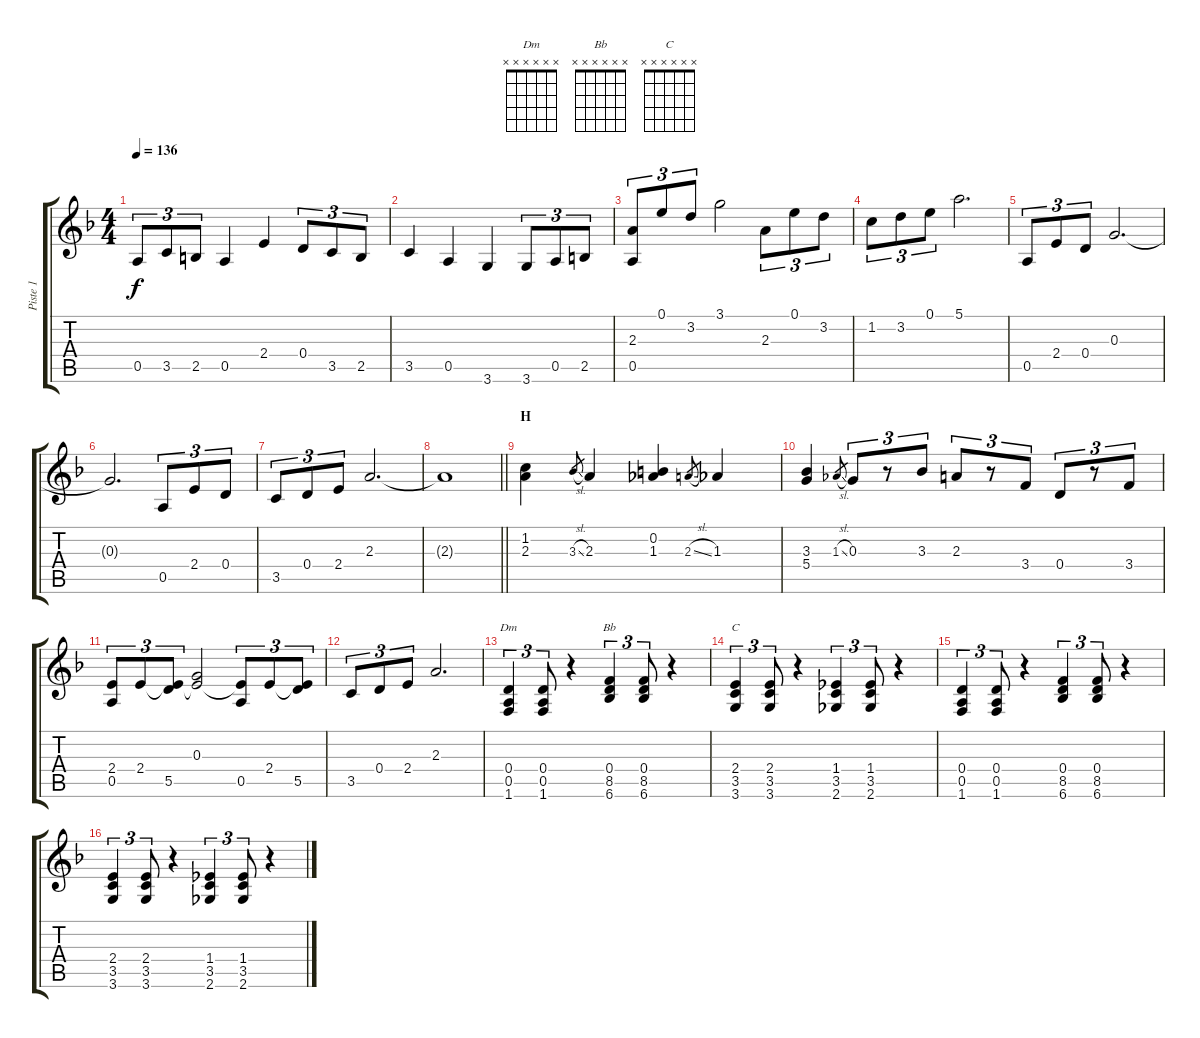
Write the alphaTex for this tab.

\track ("Piste 1" "Piste 1") {instrument acousticguitarsteel}
\staff {score tabs}
\tuning (E4 B3 G3 D3 A2 E2) {hide}
\chord ("Dm" x x x x x x)
\chord ("Bb" x x x x x x)
\chord ("C" x x x x x x)
\ts (4 4)
\tempo 136
\clef g2
\ks f
0.5.8{tu (3 2) dy f} 3.5.8{tu (3 2)} 2.5.8{tu (3 2)} 0.5.4 2.4.4 0.4.8{tu (3 2)} 3.5.8{tu (3 2)} 2.5.8{tu (3 2)} |
3.5.4 0.5.4 3.6.4 3.6.8{tu (3 2)} 0.5.8{tu (3 2)} 2.5.8{tu (3 2)} |
(2.3 0.5).8{tu (3 2)} 0.1.8{tu (3 2)} 3.2.8{tu (3 2)} 3.1.2 2.3.8{tu (3 2)} 0.1.8{tu (3 2)} 3.2.8{tu (3 2)} |
1.2.8{tu (3 2)} 3.2.8{tu (3 2)} 0.1.8{tu (3 2)} 5.1.2{d} |
0.5.8{tu (3 2)} 2.4.8{tu (3 2)} 0.4.8{tu (3 2)} 0.3.2{d} |
0.3{t}.2{d} 0.5.8{tu (3 2)} 2.4.8{tu (3 2)} 0.4.8{tu (3 2)} |
3.5.8{tu (3 2)} 0.4.8{tu (3 2)} 2.4.8{tu (3 2)} 2.3.2{d} |
\barLineRight lightlight
2.3{t}.1 |
\section ("" "H")
(1.2 2.3).4 3.3{sl}.8{gr} 2.3.4 (0.2 1.3).4 2.3{sl}.8{gr} 1.3.4 |
(3.3 5.4).4 1.3{sl}.8{gr} 0.3.8{tu (3 2)} r.8{tu (3 2)} 3.3.8{tu (3 2)} 2.3.8{tu (3 2)} r.8{tu (3 2)} 3.4.8{tu (3 2)} 0.4.8{tu (3 2)} r.8{tu (3 2)} 3.4.8{tu (3 2)} |
(2.4 0.5).8{tu (3 2)} 2.4.8{tu (3 2)} (2.4{t} 5.5).8{tu (3 2)} (0.3 2.4{t}).2 (2.4{t} 0.5).8{tu (3 2)} 2.4.8{tu (3 2)} (2.4{t} 5.5).8{tu (3 2)} |
3.5.8{tu (3 2)} 0.4.8{tu (3 2)} 2.4.8{tu (3 2)} 2.3.2{d} |
(0.4 0.5 1.6).4{tu (3 2) ch "Dm"} (0.4 0.5 1.6).8{tu (3 2)} r.4 (0.4 8.5 6.6).4{tu (3 2) ch "Bb"} (0.4 8.5 6.6).8{tu (3 2)} r.4 |
(2.4 3.5 3.6).4{tu (3 2) ch "C"} (2.4 3.5 3.6).8{tu (3 2)} r.4 (1.4 3.5 2.6).4{tu (3 2)} (1.4 3.5 2.6).8{tu (3 2)} r.4 |
(0.4 0.5 1.6).4{tu (3 2)} (0.4 0.5 1.6).8{tu (3 2)} r.4 (0.4 8.5 6.6).4{tu (3 2)} (0.4 8.5 6.6).8{tu (3 2)} r.4 |
(2.4 3.5 3.6).4{tu (3 2)} (2.4 3.5 3.6).8{tu (3 2)} r.4 (1.4 3.5 2.6).4{tu (3 2)} (1.4 3.5 2.6).8{tu (3 2)} r.4
